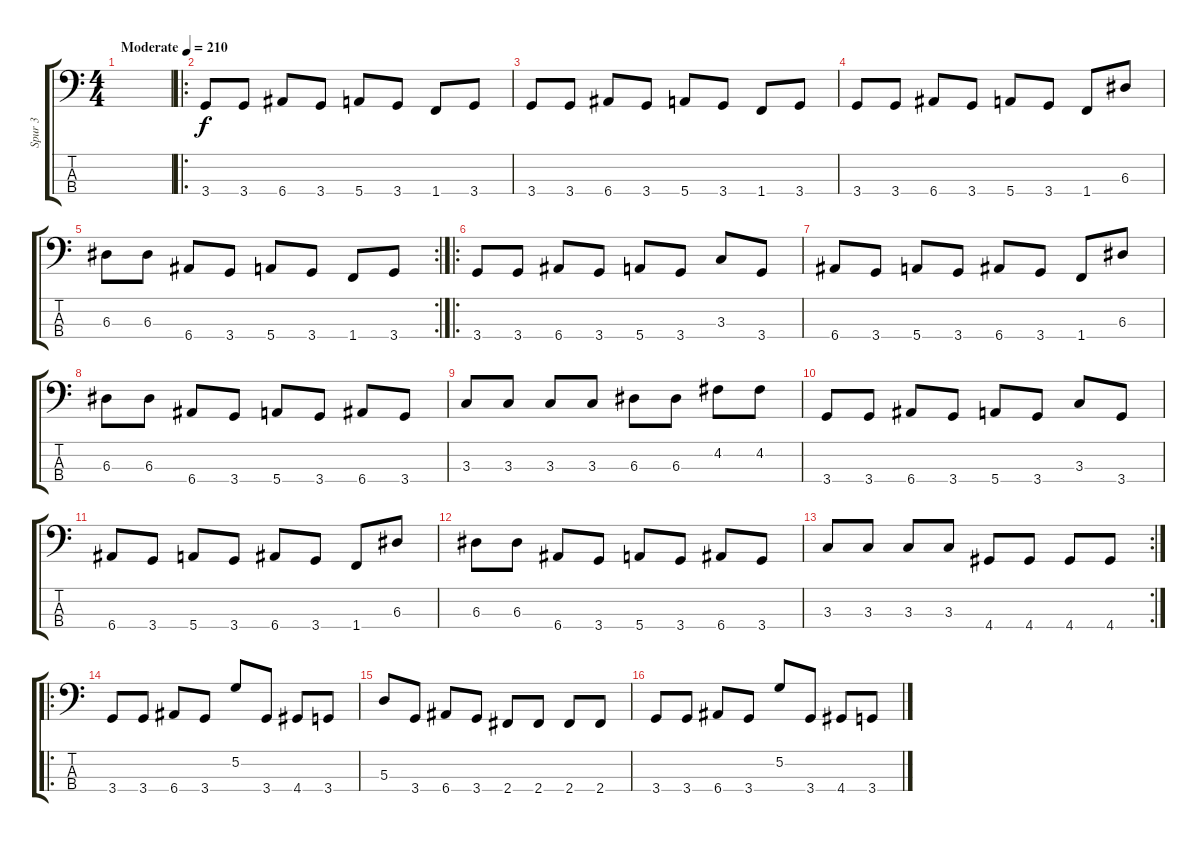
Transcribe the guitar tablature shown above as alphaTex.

\track ("Spur 3" "Spur 3") {instrument electricbassfinger}
\staff {score tabs}
\tuning (G2 D2 A1 E1) {hide}
\ts (4 4)
\tempo (210 "Moderate")
\clef f4
\ks c
|
\ro
3.4.8 3.4.8 6.4.8 3.4.8 5.4.8 3.4.8 1.4.8 3.4.8 |
3.4.8 3.4.8 6.4.8 3.4.8 5.4.8 3.4.8 1.4.8 3.4.8 |
3.4.8 3.4.8 6.4.8 3.4.8 5.4.8 3.4.8 1.4.8 6.3.8 |
\rc 2
6.3.8 6.3.8 6.4.8 3.4.8 5.4.8 3.4.8 1.4.8 3.4.8 |
\ro
3.4.8 3.4.8 6.4.8 3.4.8 5.4.8 3.4.8 3.3.8 3.4.8 |
6.4.8 3.4.8 5.4.8 3.4.8 6.4.8 3.4.8 1.4.8 6.3.8 |
6.3.8 6.3.8 6.4.8 3.4.8 5.4.8 3.4.8 6.4.8 3.4.8 |
3.3.8 3.3.8 3.3.8 3.3.8 6.3.8 6.3.8 4.2.8 4.2.8 |
3.4.8 3.4.8 6.4.8 3.4.8 5.4.8 3.4.8 3.3.8 3.4.8 |
6.4.8 3.4.8 5.4.8 3.4.8 6.4.8 3.4.8 1.4.8 6.3.8 |
6.3.8 6.3.8 6.4.8 3.4.8 5.4.8 3.4.8 6.4.8 3.4.8 |
\rc 2
3.3.8 3.3.8 3.3.8 3.3.8 4.4.8 4.4.8 4.4.8 4.4.8 |
\ro
3.4.8 3.4.8 6.4.8 3.4.8 5.2.8 3.4.8 4.4.8 3.4.8 |
5.3.8 3.4.8 6.4.8 3.4.8 2.4.8 2.4.8 2.4.8 2.4.8 |
3.4.8 3.4.8 6.4.8 3.4.8 5.2.8 3.4.8 4.4.8 3.4.8
